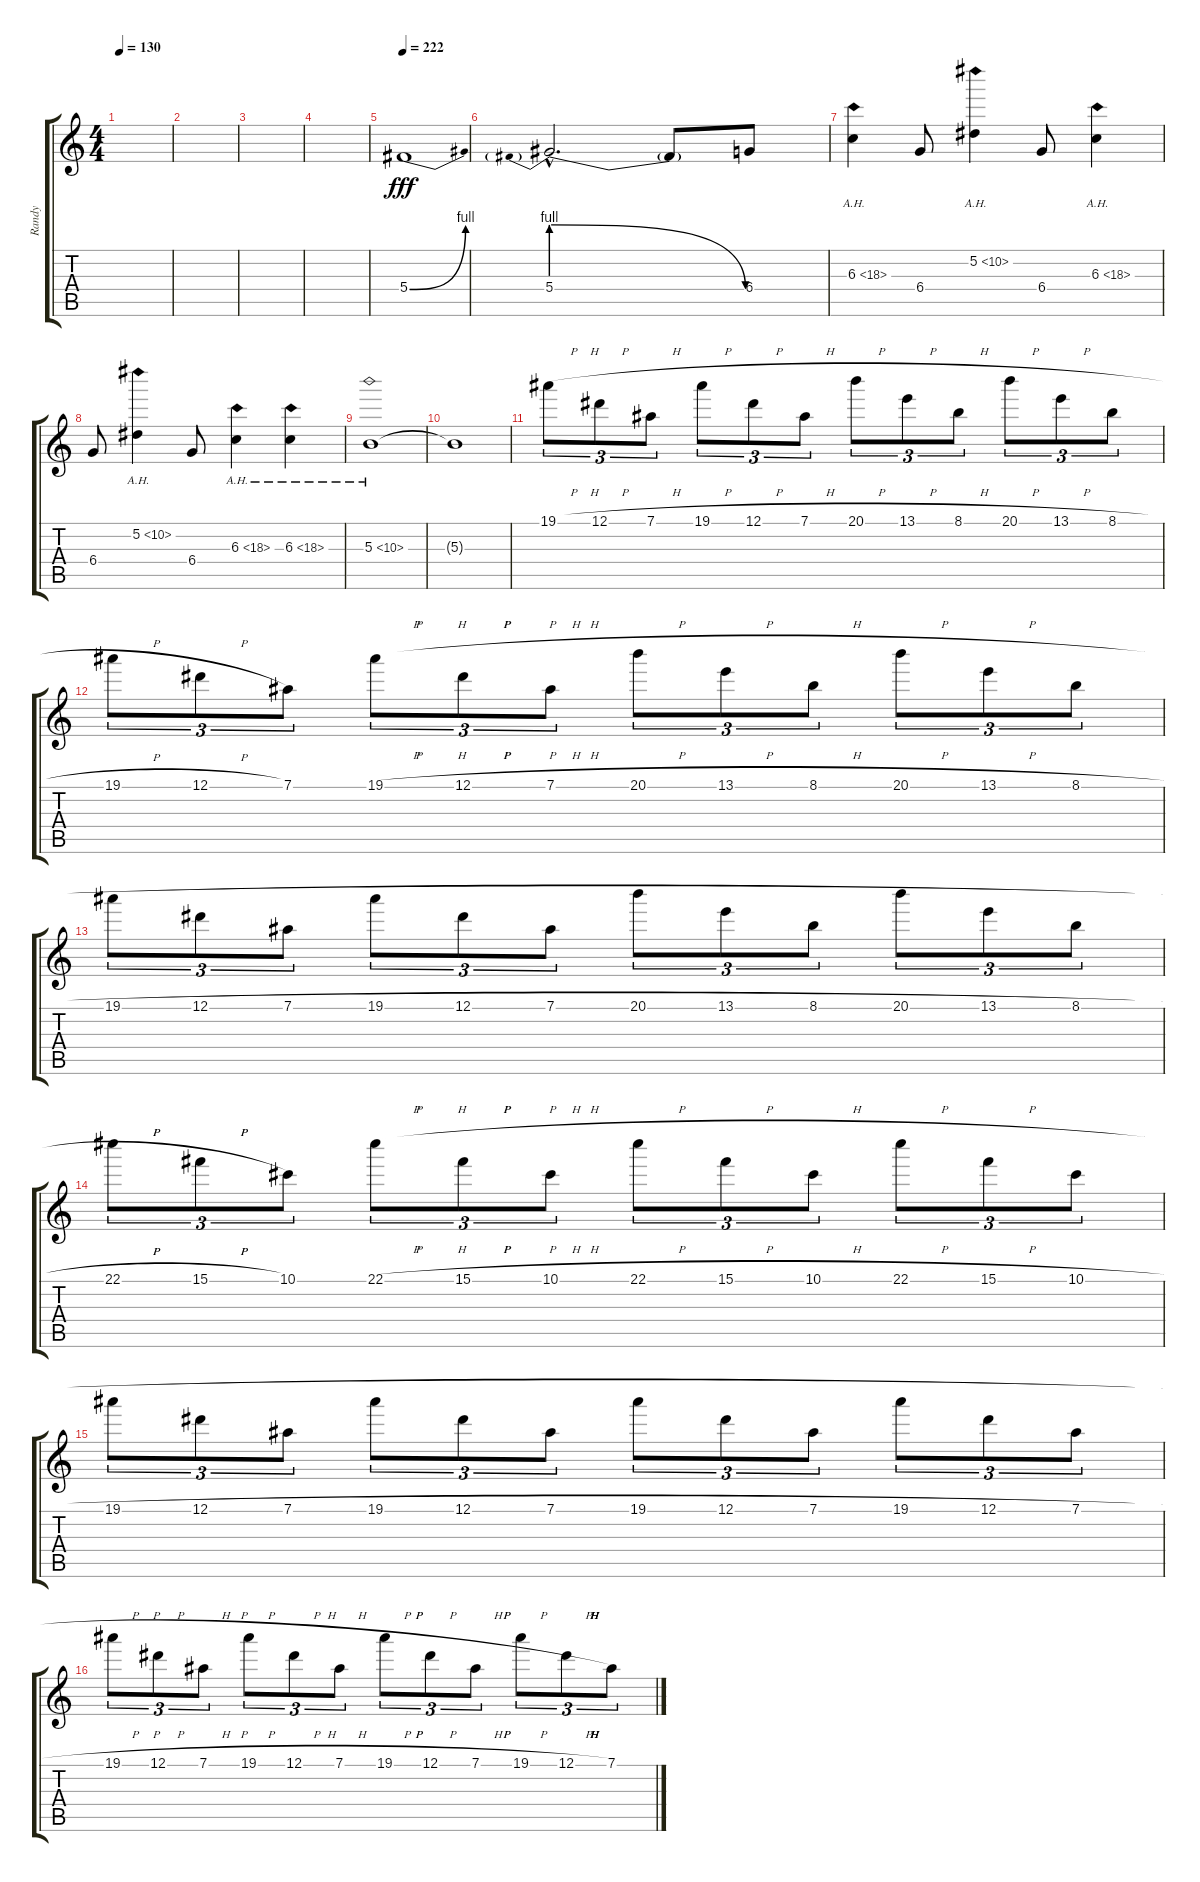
\track ("Randy" "Randy") {instrument distortionguitar}
\staff {score tabs}
\tuning (Eb4 Bb3 Gb3 Db3 Ab2 Eb2) {hide}
\ts (4 4)
\tempo 130
\clef g2
\ks c
|
|
|
|
\tempo 222
5.4{be (bend 0 0 60 4)}.1{dy fff} |
5.4{be (prebendrelease 0 4 60 0) hac}.2{d} 5.4{t}.8 6.4.8 |
6.3{ah 12}.4 6.4.8 5.2{ah 5}.4 6.4.8 6.3{ah 12}.4 |
6.4.8 5.2{ah 5}.4 6.4.8 6.3{ah 12}.4 6.3{ah 12}.4 |
5.3{ah 5}.1 |
5.3{t}.1 |
19.1{h}.8{tu (3 2)} 12.1{h}.8{tu (3 2)} 7.1{h}.8{tu (3 2)} 19.1{h}.8{tu (3 2)} 12.1{h}.8{tu (3 2)} 7.1{h}.8{tu (3 2)} 20.1{h}.8{tu (3 2)} 13.1{h}.8{tu (3 2)} 8.1{h}.8{tu (3 2)} 20.1{h}.8{tu (3 2)} 13.1{h}.8{tu (3 2)} 8.1{h}.8{tu (3 2)} |
19.1{h}.8{tu (3 2)} 12.1{h}.8{tu (3 2)} 7.1.8{tu (3 2)} 19.1{h}.8{tu (3 2)} 12.1{h}.8{tu (3 2)} 7.1{h}.8{tu (3 2)} 20.1{h}.8{tu (3 2)} 13.1{h}.8{tu (3 2)} 8.1{h}.8{tu (3 2)} 20.1{h}.8{tu (3 2)} 13.1{h}.8{tu (3 2)} 8.1{h}.8{tu (3 2)} |
19.1{h}.8{tu (3 2)} 12.1{h}.8{tu (3 2)} 7.1{h}.8{tu (3 2)} 19.1{h}.8{tu (3 2)} 12.1{h}.8{tu (3 2)} 7.1{h}.8{tu (3 2)} 20.1{h}.8{tu (3 2)} 13.1{h}.8{tu (3 2)} 8.1{h}.8{tu (3 2)} 20.1{h}.8{tu (3 2)} 13.1{h}.8{tu (3 2)} 8.1{h}.8{tu (3 2)} |
22.1{h}.8{tu (3 2)} 15.1{h}.8{tu (3 2)} 10.1.8{tu (3 2)} 22.1{h}.8{tu (3 2)} 15.1{h}.8{tu (3 2)} 10.1{h}.8{tu (3 2)} 22.1{h}.8{tu (3 2)} 15.1{h}.8{tu (3 2)} 10.1{h}.8{tu (3 2)} 22.1{h}.8{tu (3 2)} 15.1{h}.8{tu (3 2)} 10.1{h}.8{tu (3 2)} |
19.1{h}.8{tu (3 2)} 12.1{h}.8{tu (3 2)} 7.1{h}.8{tu (3 2)} 19.1{h}.8{tu (3 2)} 12.1{h}.8{tu (3 2)} 7.1{h}.8{tu (3 2)} 19.1{h}.8{tu (3 2)} 12.1{h}.8{tu (3 2)} 7.1{h}.8{tu (3 2)} 19.1{h}.8{tu (3 2)} 12.1{h}.8{tu (3 2)} 7.1{h}.8{tu (3 2)} |
19.1{h}.8{tu (3 2)} 12.1{h}.8{tu (3 2)} 7.1{h}.8{tu (3 2)} 19.1{h}.8{tu (3 2)} 12.1{h}.8{tu (3 2)} 7.1{h}.8{tu (3 2)} 19.1{h}.8{tu (3 2)} 12.1{h}.8{tu (3 2)} 7.1{h}.8{tu (3 2)} 19.1{h}.8{tu (3 2)} 12.1{h}.8{tu (3 2)} 7.1.8{tu (3 2)}
